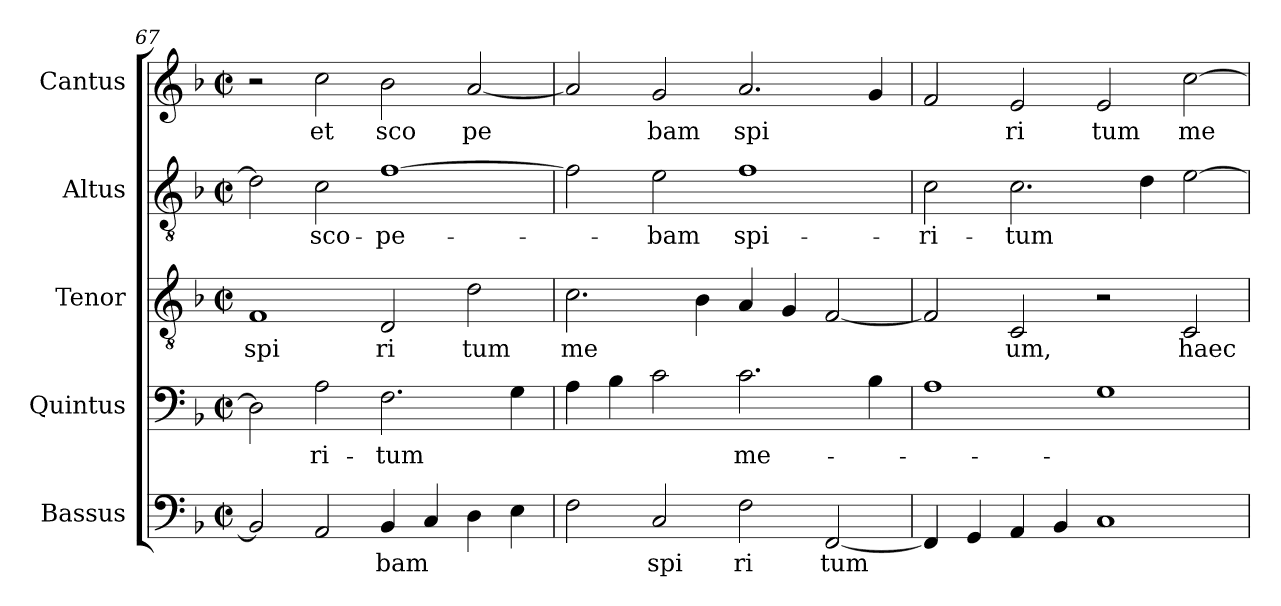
**kern	**text	**kern	**text	**kern	**text	**kern	**text	**kern	**text
*part5	*part5	*part4	*part4	*part3	*part3	*part2	*part2	*part1	*part1
*staff5	*staff5	*staff4	*staff4	*staff3	*staff3	*staff2	*staff2	*staff1	*staff1
*I"Bassus	*	*I"Quintus	*	*I"Tenor	*	*I"Altus	*	*I"Cantus	*
*clefF4	*	*clefF4	*	*clefGv2	*	*clefGv2	*	*clefG2	*
*k[b-]	*	*k[b-]	*	*k[b-]	*	*k[b-]	*	*k[b-]	*
*F:	*	*F:	*	*F:	*	*F:	*	*F:	*
*M2/2	*	*M2/2	*	*M2/2	*	*M2/2	*	*M2/2	*
*met(c|)	*	*met(c|)	*	*met(c|)	*	*met(c|)	*	*met(c|)	*
=67	=67	=67	=67	=67	=67	=67	=67	=67	=67
!	!	!	!	!	!LO:LY:b:cj	!	!	!	!
2BB-/]	.	2D\]	.	1F	spi	2d\]	.	2r	.
!	!	!	!LO:LY:b:cj	!	!	!	!LO:LY:b:cj	!	!LO:LY:b:cj
2AA/	.	2A\	-ri-	.	.	2c\	sco-	2cc\	et
!	!LO:LY:b	!	!LO:LY:b	!	!LO:LY:b:cj	!	!LO:LY:b:cj	!	!LO:LY:b:cj
4BB-/	bam	2.F\	-tum	2D/	ri	[>1f	-pe-	2b-\	sco
4C/	.	.	.	.	.	.	.	.	.
!	!	!	!	!	!LO:LY:b:cj	!	!	!	!LO:LY:b:cj
4D\	.	.	.	2d\	tum	.	.	[<2a/	pe
4E\	.	4G\	.	.	.	.	.	.	.
=68	=68	=68	=68	=68	=68	=68	=68	=68	=68
!	!	!	!	!	!LO:LY:b	!	!	!	!
2F\	.	4A\	.	2.c\	me	2f\]	.	2a/]	.
.	.	4B-\	.	.	.	.	.	.	.
!	!LO:LY:b:cj	!	!	!	!	!	!LO:LY:b:cj	!	!LO:LY:b:cj
2C/	spi	2c\	.	.	.	2e\	-bam	2g/	bam
.	.	.	.	4B-\	.	.	.	.	.
!	!LO:LY:b:cj	!	!LO:LY:b	!	!	!	!LO:LY:b:cj	!	!LO:LY:b
2F\	ri	2.c\	me-	4A/	.	1f	spi-	2.a/	spi
.	.	.	.	4G/	.	.	.	.	.
!	!LO:LY:b	!	!	!	!	!	!	!	!
[<2FF/	tum	.	.	[<2F/	.	.	.	.	.
.	.	4B-\	.	.	.	.	.	4g/	.
=69	=69	=69	=69	=69	=69	=69	=69	=69	=69
!	!	!	!	!	!	!	!LO:LY:b:cj	!	!
4FF/]	.	1A	.	2F/]	.	2c\	-ri-	2f/	.
4GG/	.	.	.	.	.	.	.	.	.
!	!	!	!	!	!LO:LY:b:cj	!	!LO:LY:b	!	!LO:LY:b:cj
4AA/	.	.	.	2C/	um,	2.c\	-tum	2e/	ri
4BB-/	.	.	.	.	.	.	.	.	.
!	!	!	!	!	!	!	!	!	!LO:LY:b:cj
1C	.	1G	.	2r	.	.	.	2e/	tum
.	.	.	.	.	.	4d\	.	.	.
!	!	!	!	!	!LO:LY:b:cj	!	!	!	!LO:LY:b
.	.	.	.	2C/	haec	[>2e\	.	[>2cc\	me
=	=	=	=	=	=	=	=	=	=
*-	*-	*-	*-	*-	*-	*-	*-	*-	*-
